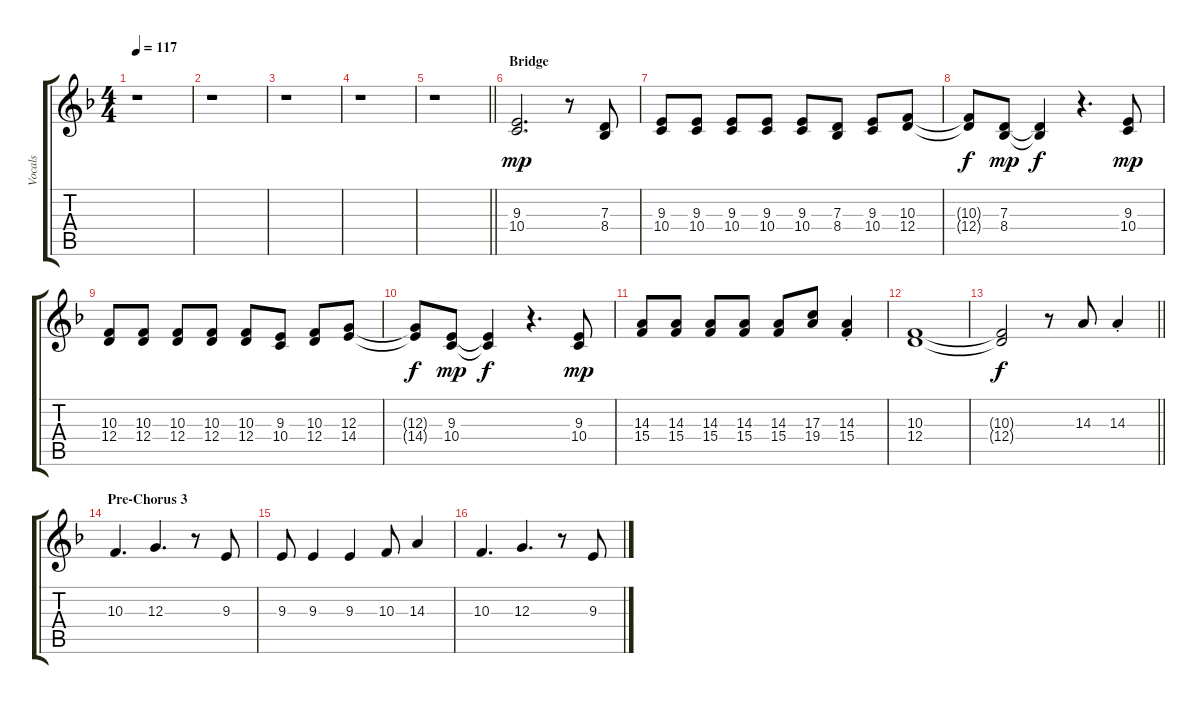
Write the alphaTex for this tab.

\track ("Vocals" "Vocals") {instrument lead6voice}
\staff {score tabs}
\tuning (E4 B3 G3 D3 A2 E2) {hide}
\ts (4 4)
\tempo 117
\clef g2
\ks dminor
r.1{dy f} |
r.1 |
r.1 |
r.1 |
\barLineRight lightlight
r.1 |
\section ("" "Bridge")
(9.3 10.4).2{d dy mp} r.8 (7.3 8.4).8 |
(9.3 10.4).8 (9.3 10.4).8 (9.3 10.4).8 (9.3 10.4).8 (9.3 10.4).8 (7.3 8.4).8 (9.3 10.4).8 (10.3 12.4).8 |
(10.3{t} 12.4{t}).8{dy f} (7.3 8.4).8{dy mp} (7.3{t} 8.4{t}).4{dy f} r.4{d} (9.3 10.4).8{dy mp} |
(10.3 12.4).8 (10.3 12.4).8 (10.3 12.4).8 (10.3 12.4).8 (10.3 12.4).8 (9.3 10.4).8 (10.3 12.4).8 (12.3 14.4).8 |
(12.3{t} 14.4{t}).8{dy f} (9.3 10.4).8{dy mp} (9.3{t} 10.4{t}).4{dy f} r.4{d} (9.3 10.4).8{dy mp} |
(14.3 15.4).8 (14.3 15.4).8 (14.3 15.4).8 (14.3 15.4).8 (14.3 15.4).8 (17.3 19.4).8 (14.3{st} 15.4{st}).4 |
(10.3 12.4).1 |
\barLineRight lightlight
(10.3{t} 12.4{t}).2{dy f} r.8 14.3.8 14.3{st}.4 |
\section ("" "Pre-Chorus 3")
10.3.4{d} 12.3.4{d} r.8 9.3.8 |
9.3.8 9.3.4 9.3.4 10.3.8 14.3.4 |
10.3.4{d} 12.3.4{d} r.8 9.3.8
